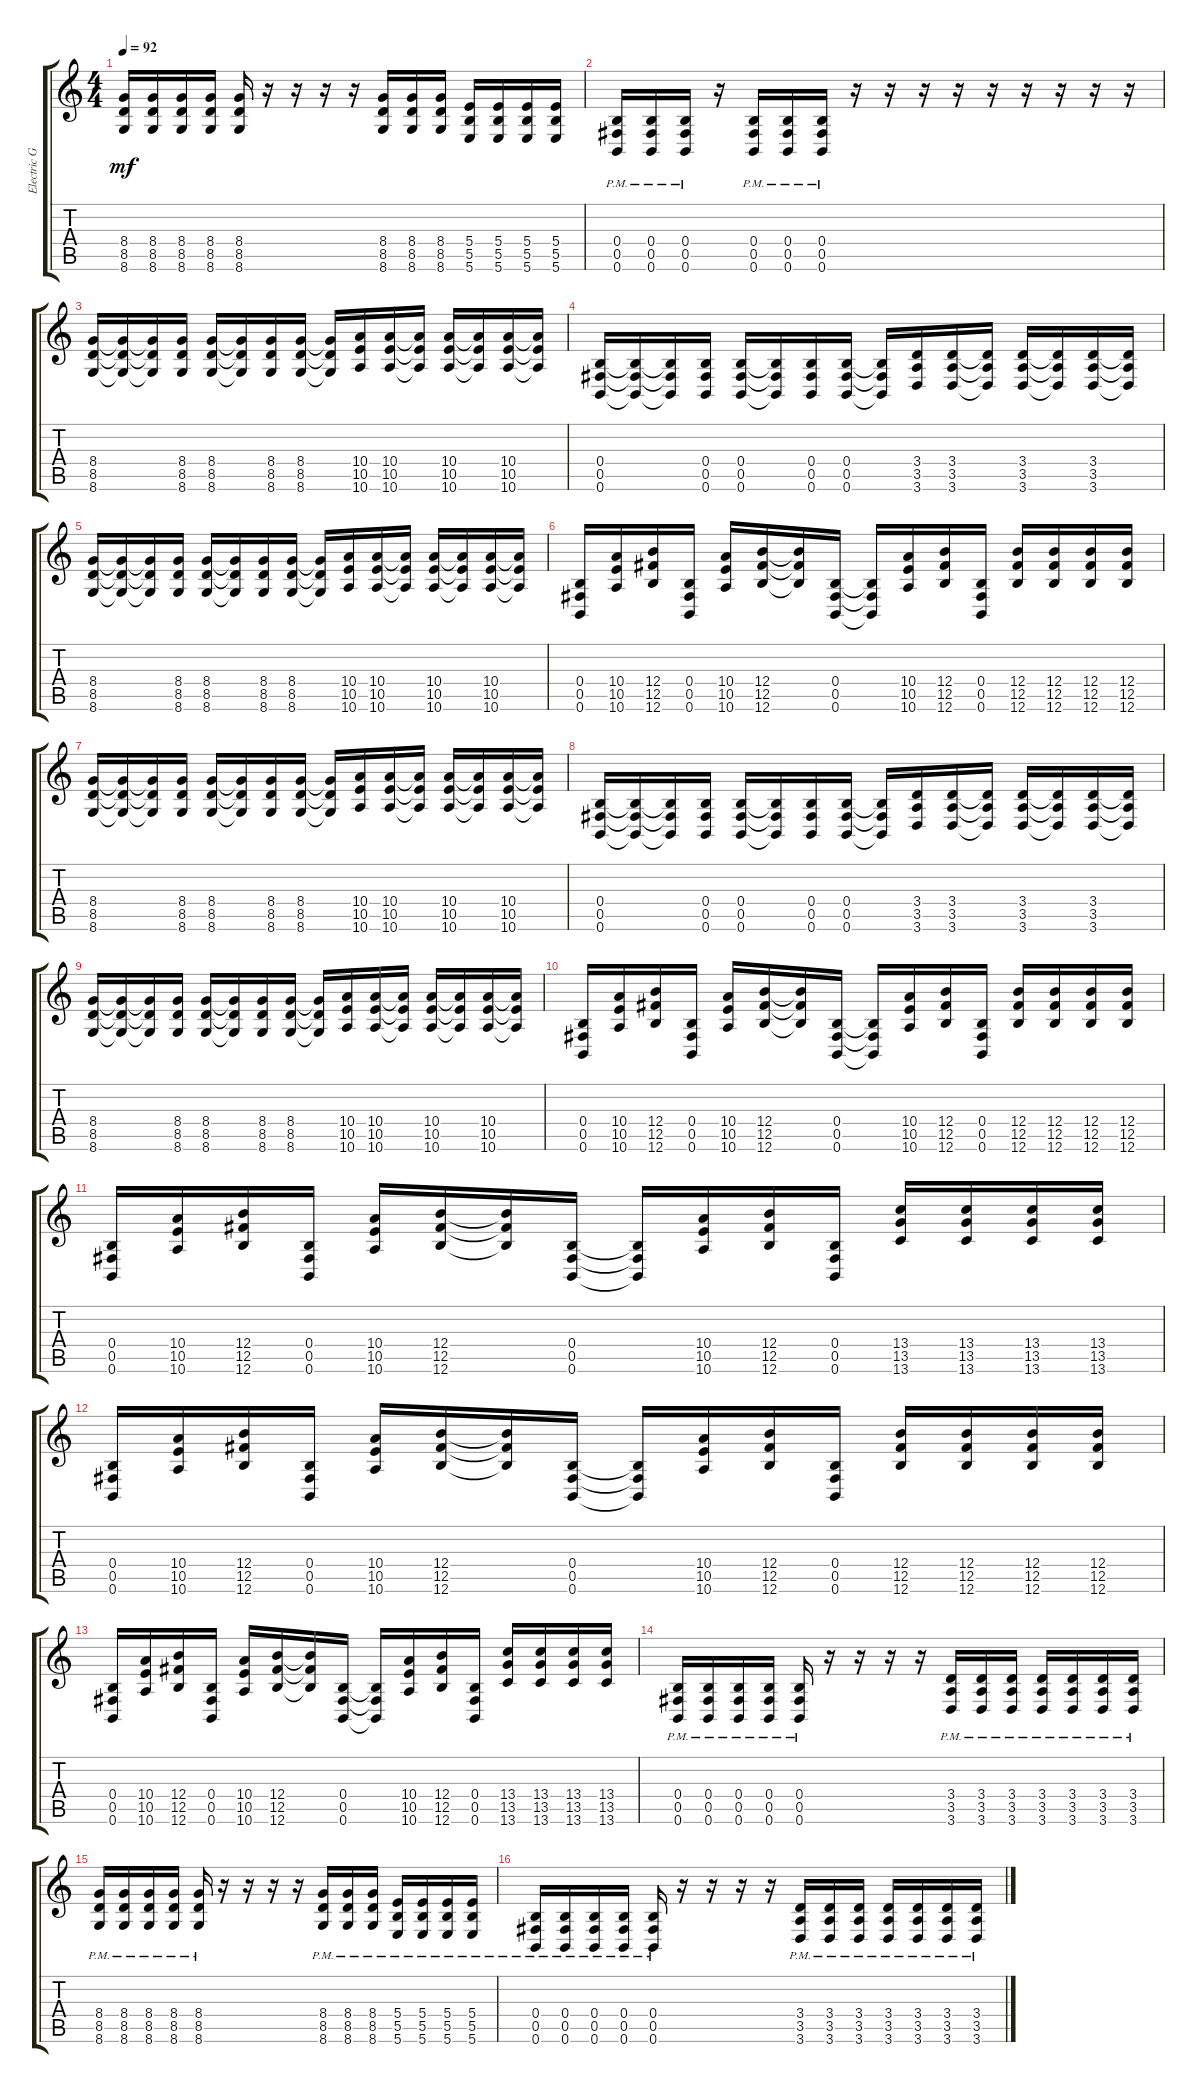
\track ("Electric Guitar" "Electric G") {instrument distortionguitar}
\staff {score tabs}
\tuning (Db4 Ab3 E3 B2 Gb2 B1) {hide}
\ts (4 4)
\tempo 92
\clef g2
\ks c
(8.4 8.5 8.6).16{dy mf} (8.4 8.5 8.6).16 (8.4 8.5 8.6).16 (8.4 8.5 8.6).16 (8.4 8.5 8.6).16 r.16 r.16 r.16 r.16 (8.4 8.5 8.6).16 (8.4 8.5 8.6).16 (8.4 8.5 8.6).16 (5.4 5.5 5.6).16 (5.4 5.5 5.6).16 (5.4 5.5 5.6).16 (5.4 5.5 5.6).16 |
(0.4{pm} 0.5{pm} 0.6{pm}).16 (0.4{pm} 0.5{pm} 0.6{pm}).16 (0.4{pm} 0.5{pm} 0.6{pm}).16 r.16 (0.4{pm} 0.5{pm} 0.6{pm}).16 (0.4{pm} 0.5{pm} 0.6{pm}).16 (0.4{pm} 0.5{pm} 0.6{pm}).16 r.16 r.16 r.16 r.16 r.16 r.16 r.16 r.16 r.16 |
(8.4 8.5 8.6).16 (8.4{t} 8.5{t} 8.6{t}).16 (8.4{t} 8.5{t} 8.6{t}).16 (8.4 8.5 8.6).16 (8.4 8.5 8.6).16 (8.4{t} 8.5{t} 8.6{t}).16 (8.4 8.5 8.6).16 (8.4 8.5 8.6).16 (8.4{t} 8.5{t} 8.6{t}).16 (10.4 10.5 10.6).16 (10.4 10.5 10.6).16 (10.4{t} 10.5{t} 10.6{t}).16 (10.4 10.5 10.6).16 (10.4{t} 10.5{t} 10.6{t}).16 (10.4 10.5 10.6).16 (10.4{t} 10.5{t} 10.6{t}).16 |
(0.4 0.5 0.6).16 (0.4{t} 0.5{t} 0.6{t}).16 (0.4{t} 0.5{t} 0.6{t}).16 (0.4 0.5 0.6).16 (0.4 0.5 0.6).16 (0.4{t} 0.5{t} 0.6{t}).16 (0.4 0.5 0.6).16 (0.4 0.5 0.6).16 (0.4{t} 0.5{t} 0.6{t}).16 (3.4 3.5 3.6).16 (3.4 3.5 3.6).16 (3.4{t} 3.5{t} 3.6{t}).16 (3.4 3.5 3.6).16 (3.4{t} 3.5{t} 3.6{t}).16 (3.4 3.5 3.6).16 (3.4{t} 3.5{t} 3.6{t}).16 |
(8.4 8.5 8.6).16 (8.4{t} 8.5{t} 8.6{t}).16 (8.4{t} 8.5{t} 8.6{t}).16 (8.4 8.5 8.6).16 (8.4 8.5 8.6).16 (8.4{t} 8.5{t} 8.6{t}).16 (8.4 8.5 8.6).16 (8.4 8.5 8.6).16 (8.4{t} 8.5{t} 8.6{t}).16 (10.4 10.5 10.6).16 (10.4 10.5 10.6).16 (10.4{t} 10.5{t} 10.6{t}).16 (10.4 10.5 10.6).16 (10.4{t} 10.5{t} 10.6{t}).16 (10.4 10.5 10.6).16 (10.4{t} 10.5{t} 10.6{t}).16 |
(0.4 0.5 0.6).16 (10.4 10.5 10.6).16 (12.4 12.5 12.6).16 (0.4 0.5 0.6).16 (10.4 10.5 10.6).16 (12.4 12.5 12.6).16 (12.4{t} 12.5{t} 12.6{t}).16 (0.4 0.5 0.6).16 (0.4{t} 0.5{t} 0.6{t}).16 (10.4 10.5 10.6).16 (12.4 12.5 12.6).16 (0.4 0.5 0.6).16 (12.4 12.5 12.6).16 (12.4 12.5 12.6).16 (12.4 12.5 12.6).16 (12.4 12.5 12.6).16 |
(8.4 8.5 8.6).16 (8.4{t} 8.5{t} 8.6{t}).16 (8.4{t} 8.5{t} 8.6{t}).16 (8.4 8.5 8.6).16 (8.4 8.5 8.6).16 (8.4{t} 8.5{t} 8.6{t}).16 (8.4 8.5 8.6).16 (8.4 8.5 8.6).16 (8.4{t} 8.5{t} 8.6{t}).16 (10.4 10.5 10.6).16 (10.4 10.5 10.6).16 (10.4{t} 10.5{t} 10.6{t}).16 (10.4 10.5 10.6).16 (10.4{t} 10.5{t} 10.6{t}).16 (10.4 10.5 10.6).16 (10.4{t} 10.5{t} 10.6{t}).16 |
(0.4 0.5 0.6).16 (0.4{t} 0.5{t} 0.6{t}).16 (0.4{t} 0.5{t} 0.6{t}).16 (0.4 0.5 0.6).16 (0.4 0.5 0.6).16 (0.4{t} 0.5{t} 0.6{t}).16 (0.4 0.5 0.6).16 (0.4 0.5 0.6).16 (0.4{t} 0.5{t} 0.6{t}).16 (3.4 3.5 3.6).16 (3.4 3.5 3.6).16 (3.4{t} 3.5{t} 3.6{t}).16 (3.4 3.5 3.6).16 (3.4{t} 3.5{t} 3.6{t}).16 (3.4 3.5 3.6).16 (3.4{t} 3.5{t} 3.6{t}).16 |
(8.4 8.5 8.6).16 (8.4{t} 8.5{t} 8.6{t}).16 (8.4{t} 8.5{t} 8.6{t}).16 (8.4 8.5 8.6).16 (8.4 8.5 8.6).16 (8.4{t} 8.5{t} 8.6{t}).16 (8.4 8.5 8.6).16 (8.4 8.5 8.6).16 (8.4{t} 8.5{t} 8.6{t}).16 (10.4 10.5 10.6).16 (10.4 10.5 10.6).16 (10.4{t} 10.5{t} 10.6{t}).16 (10.4 10.5 10.6).16 (10.4{t} 10.5{t} 10.6{t}).16 (10.4 10.5 10.6).16 (10.4{t} 10.5{t} 10.6{t}).16 |
(0.4 0.5 0.6).16 (10.4 10.5 10.6).16 (12.4 12.5 12.6).16 (0.4 0.5 0.6).16 (10.4 10.5 10.6).16 (12.4 12.5 12.6).16 (12.4{t} 12.5{t} 12.6{t}).16 (0.4 0.5 0.6).16 (0.4{t} 0.5{t} 0.6{t}).16 (10.4 10.5 10.6).16 (12.4 12.5 12.6).16 (0.4 0.5 0.6).16 (12.4 12.5 12.6).16 (12.4 12.5 12.6).16 (12.4 12.5 12.6).16 (12.4 12.5 12.6).16 |
(0.4 0.5 0.6).16 (10.4 10.5 10.6).16 (12.4 12.5 12.6).16 (0.4 0.5 0.6).16 (10.4 10.5 10.6).16 (12.4 12.5 12.6).16 (12.4{t} 12.5{t} 12.6{t}).16 (0.4 0.5 0.6).16 (0.4{t} 0.5{t} 0.6{t}).16 (10.4 10.5 10.6).16 (12.4 12.5 12.6).16 (0.4 0.5 0.6).16 (13.4 13.5 13.6).16 (13.4 13.5 13.6).16 (13.4 13.5 13.6).16 (13.4 13.5 13.6).16 |
(0.4 0.5 0.6).16 (10.4 10.5 10.6).16 (12.4 12.5 12.6).16 (0.4 0.5 0.6).16 (10.4 10.5 10.6).16 (12.4 12.5 12.6).16 (12.4{t} 12.5{t} 12.6{t}).16 (0.4 0.5 0.6).16 (0.4{t} 0.5{t} 0.6{t}).16 (10.4 10.5 10.6).16 (12.4 12.5 12.6).16 (0.4 0.5 0.6).16 (12.4 12.5 12.6).16 (12.4 12.5 12.6).16 (12.4 12.5 12.6).16 (12.4 12.5 12.6).16 |
(0.4 0.5 0.6).16 (10.4 10.5 10.6).16 (12.4 12.5 12.6).16 (0.4 0.5 0.6).16 (10.4 10.5 10.6).16 (12.4 12.5 12.6).16 (12.4{t} 12.5{t} 12.6{t}).16 (0.4 0.5 0.6).16 (0.4{t} 0.5{t} 0.6{t}).16 (10.4 10.5 10.6).16 (12.4 12.5 12.6).16 (0.4 0.5 0.6).16 (13.4 13.5 13.6).16 (13.4 13.5 13.6).16 (13.4 13.5 13.6).16 (13.4 13.5 13.6).16 |
(0.4{pm} 0.5{pm} 0.6{pm}).16 (0.4{pm} 0.5{pm} 0.6{pm}).16 (0.4{pm} 0.5{pm} 0.6{pm}).16 (0.4{pm} 0.5{pm} 0.6{pm}).16 (0.4{pm} 0.5{pm} 0.6{pm}).16 r.16 r.16 r.16 r.16 (3.4{pm} 3.5{pm} 3.6{pm}).16 (3.4{pm} 3.5{pm} 3.6{pm}).16 (3.4{pm} 3.5{pm} 3.6{pm}).16 (3.4{pm} 3.5{pm} 3.6{pm}).16 (3.4{pm} 3.5{pm} 3.6{pm}).16 (3.4{pm} 3.5{pm} 3.6{pm}).16 (3.4{pm} 3.5{pm} 3.6{pm}).16 |
(8.4{pm} 8.5{pm} 8.6{pm}).16 (8.4{pm} 8.5{pm} 8.6{pm}).16 (8.4{pm} 8.5{pm} 8.6{pm}).16 (8.4{pm} 8.5{pm} 8.6{pm}).16 (8.4{pm} 8.5{pm} 8.6{pm}).16 r.16 r.16 r.16 r.16 (8.4{pm} 8.5{pm} 8.6{pm}).16 (8.4{pm} 8.5{pm} 8.6{pm}).16 (8.4{pm} 8.5{pm} 8.6{pm}).16 (5.4{pm} 5.5{pm} 5.6{pm}).16 (5.4{pm} 5.5{pm} 5.6{pm}).16 (5.4{pm} 5.5{pm} 5.6{pm}).16 (5.4{pm} 5.5{pm} 5.6{pm}).16 |
(0.4{pm} 0.5{pm} 0.6{pm}).16 (0.4{pm} 0.5{pm} 0.6{pm}).16 (0.4{pm} 0.5{pm} 0.6{pm}).16 (0.4{pm} 0.5{pm} 0.6{pm}).16 (0.4{pm} 0.5{pm} 0.6{pm}).16 r.16 r.16 r.16 r.16 (3.4{pm} 3.5{pm} 3.6{pm}).16 (3.4{pm} 3.5{pm} 3.6{pm}).16 (3.4{pm} 3.5{pm} 3.6{pm}).16 (3.4{pm} 3.5{pm} 3.6{pm}).16 (3.4{pm} 3.5{pm} 3.6{pm}).16 (3.4{pm} 3.5{pm} 3.6{pm}).16 (3.4{pm} 3.5{pm} 3.6{pm}).16
